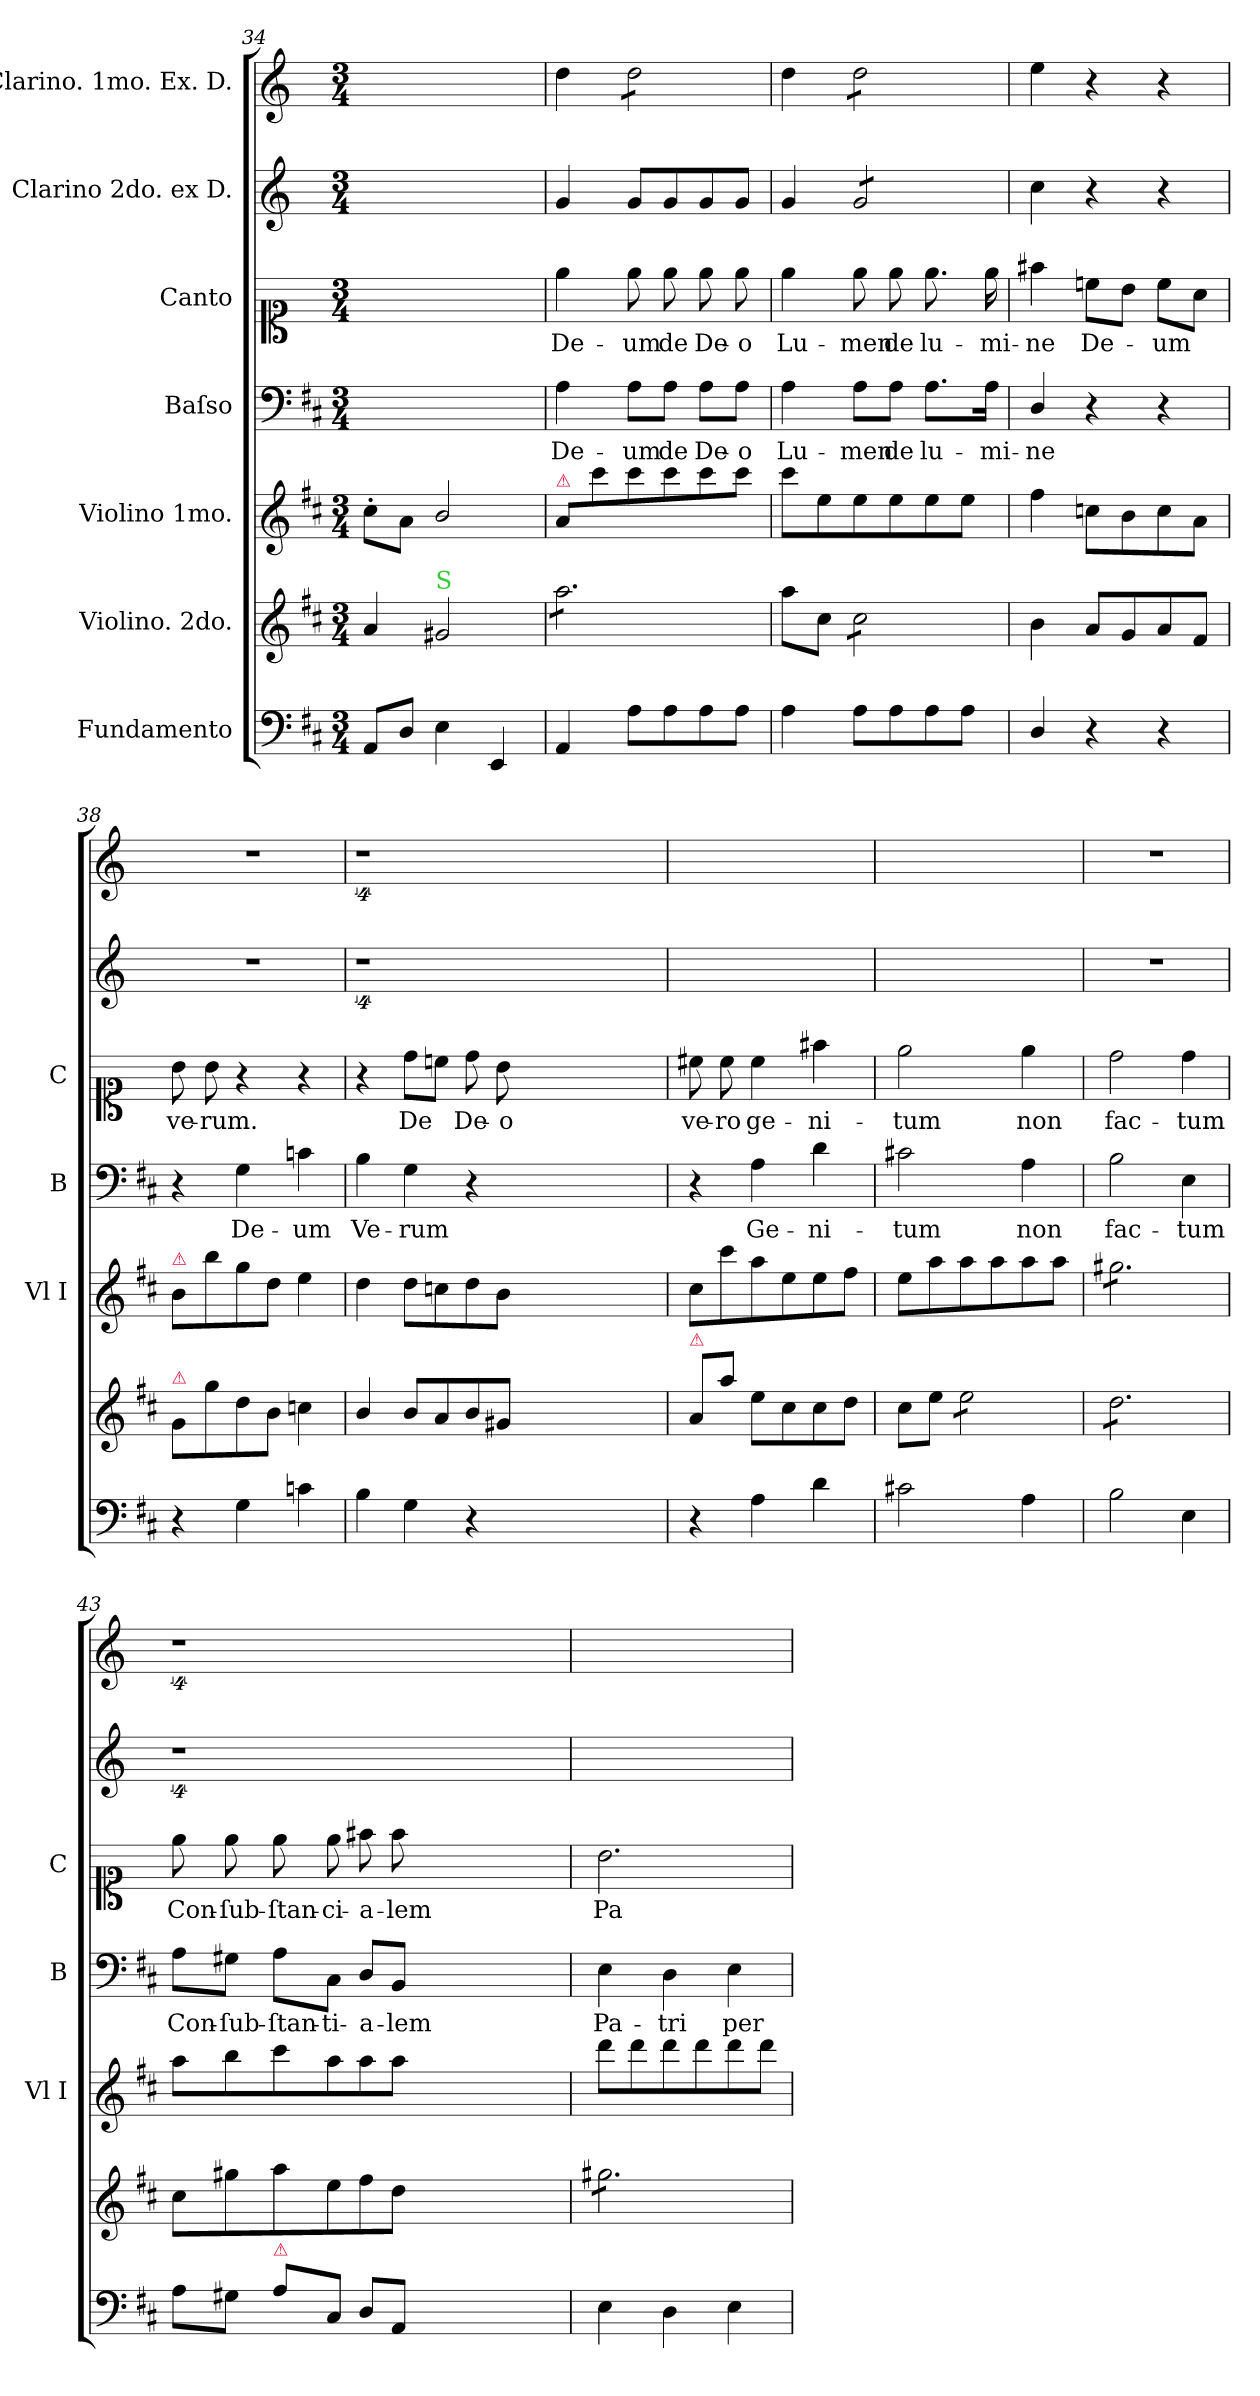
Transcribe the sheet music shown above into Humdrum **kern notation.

**kern	**kern	**kern	**kern	**text	**kern	**text	**kern	**kern
*part7	*part6	*part5	*part4	*part4	*part3	*part3	*part2	*part1
*staff7	*staff6	*staff5	*staff4	*staff4	*staff3	*staff3	*staff2	*staff1
*I"Fundamento	*I"Violino. 2do.	*I"Violino 1mo.	*I"Baſso	*	*I"Canto	*	*I"Clarino 2do. ex D.	*I"Clarino. 1mo. Ex. D.
*	*	*I'Vl I	*I'B	*	*I'C	*	*	*
*clefF4	*clefG2	*clefG2	*clefF4	*	*clefC1	*	*clefG2	*clefG2
*	*	*	*	*	*	*	*ITrd-1c-2	*ITrd-1c-2
*k[f#c#]	*k[f#c#]	*k[f#c#]	*k[f#c#]	*	*	*	*k[f#c#]	*k[f#c#]
*M3/4	*M3/4	*M3/4	*M3/4	*	*M3/4	*	*M3/4	*M3/4
=34	=34	=34	=34	=34	=34	=34	=34	=34
8AA/L	4a/	8cc#'\L	2.ryy	.	2.ryy	.	2.ryy	2.ryy
8D/J	.	8a\J	.	.	.	.	.	.
!	!LO:TX:a:color=limegreen:t=S	!	!	!	!	!	!	!
4E\	2g#X/	2b/	.	.	.	.	.	.
4EE/	.	.	.	.	.	.	.	.
=35	=35	=35	=35	=35	=35	=35	=35	=35
!	!	!LO:TX:a:color=crimson:t=⚠	!	!	!	!	!	!
*	*tremolo	*	*	*	*	*	*	*
4AA/	8aa\L	8a/L	4A\	De-	4ee\	De-	4a/	4ee\
.	8aa\	8ccc#\	.	.	.	.	.	.
*	*	*	*	*	*	*	*	*tremolo
8A\L	8aa\	8ccc#\	8A\L	-um	8ee\	-um	8a/L	8ee\L
8A\	8aa\	8ccc#\	8A\J	de	8ee\	de	8a/	8ee\
8A\	8aa\	8ccc#\	8A\L	De-	8ee\	De-	8a/	8ee\
8A\J	8aa\J	8ccc#\J	8A\J	-o	8ee\	-o	8a/J	8ee\J
*	*	*	*	*	*	*	*	*Xtremolo
*	*Xtremolo	*	*	*	*	*	*	*
=36	=36	=36	=36	=36	=36	=36	=36	=36
4A\	8aa\L	8ccc#\L	4A\	Lu-	4ee\	Lu-	4a/	4ee\
.	8cc#\J	8ee\	.	.	.	.	.	.
*	*tremolo	*	*	*	*	*	*	*
*	*	*	*	*	*	*	*tremolo	*
*	*	*	*	*	*	*	*	*tremolo
8A\L	8cc#\L	8ee\	8A\L	-men	8ee\	-men	8a/L	8ee\L
8A\	8cc#\	8ee\	8A\J	de	8ee\	de	8a/	8ee\
8A\	8cc#\	8ee\	8.A\L	lu-	8.ee\	lu-	8a/	8ee\
8A\J	8cc#\J	8ee\J	.	.	.	.	8a/J	8ee\J
*	*	*	*	*	*	*	*	*Xtremolo
*	*	*	*	*	*	*	*Xtremolo	*
*	*Xtremolo	*	*	*	*	*	*	*
.	.	.	16A\Jk	-mi-	16ee\	-mi-	.	.
=37	=37	=37	=37	=37	=37	=37	=37	=37
4D/	4b\	4ff#\	4D/	-ne	4ff#\	-ne	4dd\	4ff#\
4r	8a/L	8ccn\L	4r	.	8ccn\L	De-	4r	4r
.	8g/	8b\	.	.	8b\J	.	.	.
4r	8a/	8cc\	4r	.	8cc\L	-um	4r	4r
.	8f#/J	8a\J	.	.	8a\J	.	.	.
=38	=38	=38	=38	=38	=38	=38	=38	=38
!	!	!LO:TX:a:color=crimson:t=⚠	!	!	!	!	!	!
!	!LO:TX:a:color=crimson:t=⚠	!	!	!	!	!	!	!
4r	8g/L	8b/L	4r	.	8b\	ve-	2.r	2.r
.	8gg\	8bb\	.	.	8b\	-rum.	.	.
4G\	8dd\	8gg\	4G\	De-	4r	.	.	.
.	8b\J	8dd\J	.	.	.	.	.	.
4cn\	4ccn\	4ee\	4cn\	-um	4r	.	.	.
=39	=39	=39	=39	=39	=39	=39	=39	=39
4B\	4b/	4dd\	4B\	Ve-	4r	.	4%9r	4%9r
4G\	8b/L	8dd\L	4G\	-rum	8dd\L	De	.	.
.	8a/	8ccn\	.	.	8ccn\J	.	.	.
4r	8b/	8dd\	4r	.	8dd\	De-	.	.
.	8g#X/J	8b\J	.	.	8b\	-o	.	.
1.ryy	1.ryy	1.ryy	1.ryy	.	1.ryy	.	.	.
=40	=40	=40	=40	=40	=40	=40	=40	=40
!	!LO:TX:a:color=crimson:t=⚠	!	!	!	!	!	!	!
4r	8a/L	8cc#\L	4r	.	8cc#\	ve-	2.ryy	2.ryy
.	8aa\J	8ccc#\	.	.	8cc#\	-ro	.	.
4A\	8ee\L	8aa\	4A\	Ge-	4cc#\	ge-	.	.
.	8cc#\	8ee\	.	.	.	.	.	.
4d\	8cc#\	8ee\	4d\	-ni-	4ff#\	-ni-	.	.
.	8dd\J	8ff#\J	.	.	.	.	.	.
=41	=41	=41	=41	=41	=41	=41	=41	=41
2c#X\	8cc#\L	8ee\L	2c#X\	-tum	2ee\	-tum	2.ryy	2.ryy
.	8ee\J	8aa\	.	.	.	.	.	.
*	*tremolo	*	*	*	*	*	*	*
.	8ee\L	8aa\	.	.	.	.	.	.
.	8ee\	8aa\	.	.	.	.	.	.
4A\	8ee\	8aa\	4A\	non	4ee\	non	.	.
.	8ee\J	8aa\J	.	.	.	.	.	.
=42	=42	=42	=42	=42	=42	=42	=42	=42
*	*	*tremolo	*	*	*	*	*	*
2B\	8dd\L	8gg#X\L	2B\	fac-	2dd\	fac-	2.r	2.r
.	8dd\	8gg#X\	.	.	.	.	.	.
.	8dd\	8gg#X\	.	.	.	.	.	.
.	8dd\	8gg#X\	.	.	.	.	.	.
4E\	8dd\	8gg#X\	4E\	-tum	4dd\	-tum	.	.
.	8dd\J	8gg#X\J	.	.	.	.	.	.
*	*	*Xtremolo	*	*	*	*	*	*
*	*Xtremolo	*	*	*	*	*	*	*
=43	=43	=43	=43	=43	=43	=43	=43	=43
8A\L	8cc#\L	8aa\L	8A\L	Con-	8ee\	Con-	4%9r	4%9r
8G#X\J	8gg#X\	8bb\	8G#X\J	-ſub-	8ee\	-ſub-	.	.
!LO:TX:a:color=crimson:t=⚠	!	!	!	!	!	!	!	!
8A\L	8aa\	8ccc#\	8A\L	-ſtan-	8ee\	-ſtan-	.	.
8C#/J	8ee\	8aa\	8C#\J	-ti-	8ee\	-ci-	.	.
8D/L	8ff#\	8aa\	8D/L	-a-	8ff#\	-a-	.	.
8AA/J	8dd\J	8aa\J	8BB/J	-lem	8ff#\	-lem	.	.
1.ryy	1.ryy	1.ryy	1.ryy	.	1.ryy	.	.	.
=44	=44	=44	=44	=44	=44	=44	=44	=44
*	*tremolo	*	*	*	*	*	*	*
4E\	8gg#X\L	8ddd\L	4E\	Pa-	2.b\	Pa-	2.ryy	2.ryy
.	8gg#X\	8ddd\	.	.	.	.	.	.
4D\	8gg#X\	8ddd\	4D\	-tri	.	.	.	.
.	8gg#X\	8ddd\	.	.	.	.	.	.
4E\	8gg#X\	8ddd\	4E\	per	.	.	.	.
.	8gg#X\J	8ddd\J	.	.	.	.	.	.
*	*Xtremolo	*	*	*	*	*	*	*
=	=	=	=	=	=	=	=	=
*-	*-	*-	*-	*-	*-	*-	*-	*-
